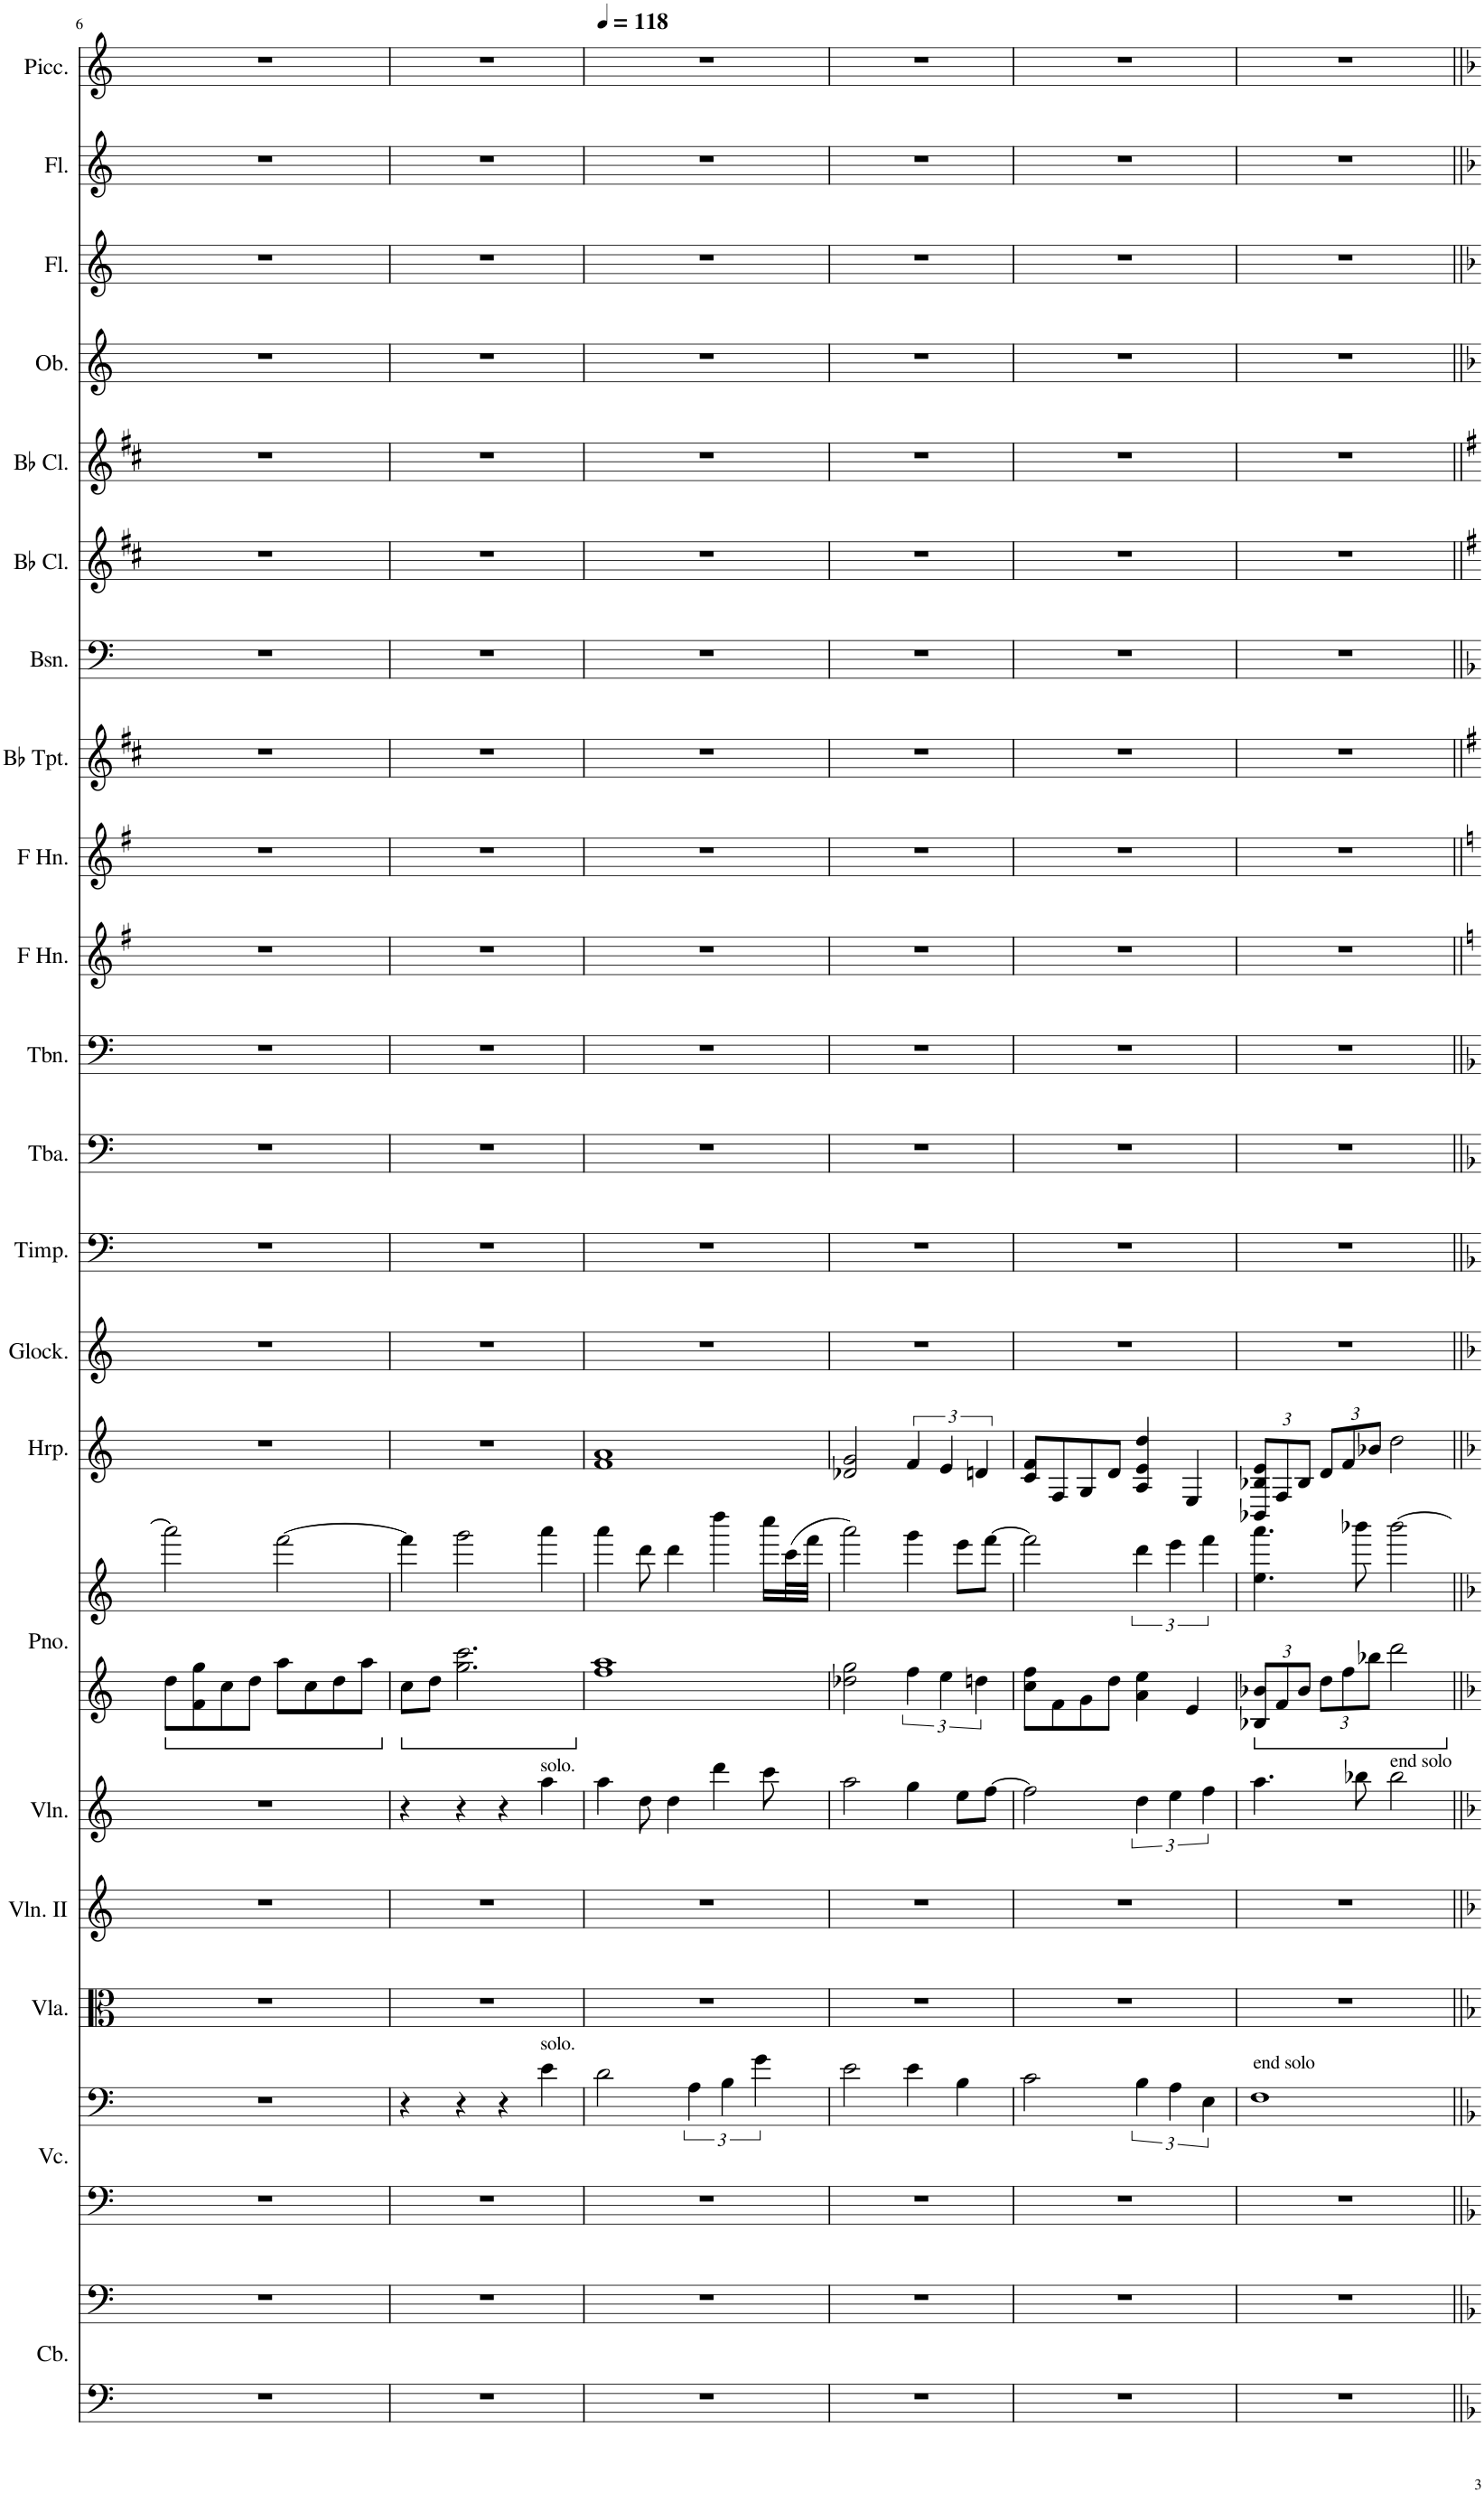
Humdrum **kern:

**kern	**kern	**kern	**kern	**kern	**kern	**kern	**kern	**kern	**kern	**kern	**kern	**kern	**kern	**kern	**kern	**kern	**kern	**kern	**kern	**kern	**kern	**kern	**kern
*part21	*part21	*part20	*part20	*part19	*part18	*part17	*part16	*part16	*part15	*part14	*part13	*part12	*part11	*part10	*part9	*part8	*part7	*part6	*part5	*part4	*part3	*part2	*part1
*staff24	*staff23	*staff22	*staff21	*staff20	*staff19	*staff18	*staff17	*staff16	*staff15	*staff14	*staff13	*staff12	*staff11	*staff10	*staff9	*staff8	*staff7	*staff6	*staff5	*staff4	*staff3	*staff2	*staff1
*I"Contrabass	*	*I"Violoncello	*	*I"Viola	*I"Violin II	*I"Violin	*I"Piano	*	*I"Harp	*I"Glockenspiel	*I"Timpani	*I"Tuba	*I"Trombone	*I"Horn in F	*I"Horn in F	*I"Bb Trumpet	*I"Bassoon	*I"Bb Clarinet	*I"Bb Clarinet	*I"Oboe	*I"Flute	*I"Flute	*I"Piccolo
*I'Cb.	*	*I'Vc.	*	*I'Vla.	*I'Vln. II	*I'Vln.	*I'Pno.	*	*I'Hrp.	*I'Glock.	*I'Timp.	*I'Tba.	*I'Tbn.	*	*	*I'Bb Tpt.	*I'Bsn.	*I'Bb Cl.	*I'Bb Cl.	*I'Ob.	*I'Fl.	*I'Fl.	*I'Picc.
!!LO:PB:g=z
*clefF4	*clefF4	*clefF4	*clefF4	*clefC3	*clefG2	*clefG2	*clefG2	*clefG2	*clefG2	*clefG2	*clefF4	*clefF4	*clefF4	*clefG2	*clefG2	*clefG2	*clefF4	*clefG2	*clefG2	*clefG2	*clefG2	*clefG2	*clefG2
*Trd7c12	*Trd7c12	*	*	*	*	*	*	*	*	*Trd-14c-24	*	*	*	*Trd4c7	*Trd4c7	*Trd1c2	*	*Trd1c2	*Trd1c2	*	*	*	*Trd-7c-12
*k[]	*k[]	*k[]	*k[]	*k[]	*k[]	*k[]	*k[]	*k[]	*k[]	*k[]	*k[]	*k[]	*k[]	*k[f#]	*k[f#]	*k[f#c#]	*k[]	*k[f#c#]	*k[f#c#]	*k[]	*k[]	*k[]	*k[]
*M4/4	*M4/4	*M4/4	*M4/4	*M4/4	*M4/4	*M4/4	*M4/4	*M4/4	*M4/4	*M4/4	*M4/4	*M4/4	*M4/4	*M4/4	*M4/4	*M4/4	*M4/4	*M4/4	*M4/4	*M4/4	*M4/4	*M4/4	*M4/4
=6	=6	=6	=6	=6	=6	=6	=6	=6	=6	=6	=6	=6	=6	=6	=6	=6	=6	=6	=6	=6	=6	=6	=6
1r	1r	1r	1r	1r	1r	1r	8dd\L	2aaa\]	1r	1r	1r	1r	1r	1r	1r	1r	1r	1r	1r	1r	1r	1r	1r
.	.	.	.	.	.	.	8f\ 8gg\	.	.	.	.	.	.	.	.	.	.	.	.	.	.	.	.
.	.	.	.	.	.	.	8cc\	.	.	.	.	.	.	.	.	.	.	.	.	.	.	.	.
.	.	.	.	.	.	.	8dd\J	.	.	.	.	.	.	.	.	.	.	.	.	.	.	.	.
.	.	.	.	.	.	.	8aa\L	[2fff\	.	.	.	.	.	.	.	.	.	.	.	.	.	.	.
.	.	.	.	.	.	.	8cc\	.	.	.	.	.	.	.	.	.	.	.	.	.	.	.	.
.	.	.	.	.	.	.	8dd\	.	.	.	.	.	.	.	.	.	.	.	.	.	.	.	.
.	.	.	.	.	.	.	8aa\J	.	.	.	.	.	.	.	.	.	.	.	.	.	.	.	.
=7	=7	=7	=7	=7	=7	=7	=7	=7	=7	=7	=7	=7	=7	=7	=7	=7	=7	=7	=7	=7	=7	=7	=7
1r	1r	1r	4r	1r	1r	4r	8cc\L	4fff\]	1r	1r	1r	1r	1r	1r	1r	1r	1r	1r	1r	1r	1r	1r	1r
.	.	.	.	.	.	.	8dd\J	.	.	.	.	.	.	.	.	.	.	.	.	.	.	.	.
.	.	.	4r	.	.	4r	2.gg\ 2.ccc\	2ggg\	.	.	.	.	.	.	.	.	.	.	.	.	.	.	.
.	.	.	4r	.	.	4r	.	.	.	.	.	.	.	.	.	.	.	.	.	.	.	.	.
!	!	!	!	!	!	!LO:TX:a:t=solo.	!	!	!	!	!	!	!	!	!	!	!	!	!	!	!	!	!
!	!	!	!LO:TX:a:t=solo.	!	!	!	!	!	!	!	!	!	!	!	!	!	!	!	!	!	!	!	!
.	.	.	4e\	.	.	4aa\	.	4aaa\	.	.	.	.	.	.	.	.	.	.	.	.	.	.	.
=8	=8	=8	=8	=8	=8	=8	=8	=8	=8	=8	=8	=8	=8	=8	=8	=8	=8	=8	=8	=8	=8	=8	=8
*	*	*	*	*	*	*	*	*	*	*	*	*	*	*	*	*	*	*	*	*	*	*	*MM118
1r	1r	1r	2d\	1r	1r	4aa\	1ff 1aa	4aaa\	1f 1a	1r	1r	1r	1r	1r	1r	1r	1r	1r	1r	1r	1r	1r	1r
.	.	.	.	.	.	8dd\	.	8ddd\	.	.	.	.	.	.	.	.	.	.	.	.	.	.	.
.	.	.	.	.	.	4dd\	.	4ddd\	.	.	.	.	.	.	.	.	.	.	.	.	.	.	.
.	.	.	6A\	.	.	.	.	.	.	.	.	.	.	.	.	.	.	.	.	.	.	.	.
.	.	.	.	.	.	4ddd\	.	4dddd\	.	.	.	.	.	.	.	.	.	.	.	.	.	.	.
.	.	.	6B\	.	.	.	.	.	.	.	.	.	.	.	.	.	.	.	.	.	.	.	.
.	.	.	6g\	.	.	.	.	.	.	.	.	.	.	.	.	.	.	.	.	.	.	.	.
.	.	.	.	.	.	8ccc\	.	16cccc\LL	.	.	.	.	.	.	.	.	.	.	.	.	.	.	.
.	.	.	.	.	.	.	.	(32ccc\L	.	.	.	.	.	.	.	.	.	.	.	.	.	.	.
.	.	.	.	.	.	.	.	32fff\JJJ	.	.	.	.	.	.	.	.	.	.	.	.	.	.	.
=9	=9	=9	=9	=9	=9	=9	=9	=9	=9	=9	=9	=9	=9	=9	=9	=9	=9	=9	=9	=9	=9	=9	=9
1r	1r	1r	2e\	1r	1r	2aa\	2dd-X\ 2gg\	2aaa\)	2d-X/ 2g/	1r	1r	1r	1r	1r	1r	1r	1r	1r	1r	1r	1r	1r	1r
.	.	.	4e\	.	.	4gg\	6ff\	4ggg\	6f/	.	.	.	.	.	.	.	.	.	.	.	.	.	.
.	.	.	.	.	.	.	6ee\	.	6e/	.	.	.	.	.	.	.	.	.	.	.	.	.	.
.	.	.	4B\	.	.	8ee\L	.	8eee\L	.	.	.	.	.	.	.	.	.	.	.	.	.	.	.
.	.	.	.	.	.	.	6ddn\	.	6dn/	.	.	.	.	.	.	.	.	.	.	.	.	.	.
.	.	.	.	.	.	[8ff\J	.	[8fff\J	.	.	.	.	.	.	.	.	.	.	.	.	.	.	.
=10	=10	=10	=10	=10	=10	=10	=10	=10	=10	=10	=10	=10	=10	=10	=10	=10	=10	=10	=10	=10	=10	=10	=10
1r	1r	1r	2c\	1r	1r	2ff\]	8cc\ 8ff\L	2fff\]	8c/ 8f/L	1r	1r	1r	1r	1r	1r	1r	1r	1r	1r	1r	1r	1r	1r
.	.	.	.	.	.	.	8f\	.	8F/	.	.	.	.	.	.	.	.	.	.	.	.	.	.
.	.	.	.	.	.	.	8g\	.	8G/	.	.	.	.	.	.	.	.	.	.	.	.	.	.
.	.	.	.	.	.	.	8dd\J	.	8d/J	.	.	.	.	.	.	.	.	.	.	.	.	.	.
.	.	.	6B\	.	.	6dd\	4a\ 4ee\	6ddd\	4A/ 4e/ 4dd/	.	.	.	.	.	.	.	.	.	.	.	.	.	.
.	.	.	6A\	.	.	6ee\	.	6eee\	.	.	.	.	.	.	.	.	.	.	.	.	.	.	.
.	.	.	.	.	.	.	4e/	.	4E/	.	.	.	.	.	.	.	.	.	.	.	.	.	.
.	.	.	6E\	.	.	6ff\	.	6fff\	.	.	.	.	.	.	.	.	.	.	.	.	.	.	.
=11	=11	=11	=11	=11	=11	=11	=11	=11	=11	=11	=11	=11	=11	=11	=11	=11	=11	=11	=11	=11	=11	=11	=11
*	*	*	*	*	*	*	*Xbrackettup	*	*Xbrackettup	*	*	*	*	*	*	*	*	*	*	*	*	*	*
!	!	!	!LO:TX:a:t=end solo	!	!	!	!	!	!	!	!	!	!	!	!	!	!	!	!	!	!	!	!
1r	1r	1r	1F	1r	1r	4.aa\	12B-X/ 12b-X/L	4.ee\ 4.aaa\	12BB-X/ 12B-X/ 12e/L	1r	1r	1r	1r	1r	1r	1r	1r	1r	1r	1r	1r	1r	1r
.	.	.	.	.	.	.	12f/	.	12F/	.	.	.	.	.	.	.	.	.	.	.	.	.	.
.	.	.	.	.	.	.	12b-/J	.	12B-/J	.	.	.	.	.	.	.	.	.	.	.	.	.	.
.	.	.	.	.	.	.	12dd\L	.	12d/L	.	.	.	.	.	.	.	.	.	.	.	.	.	.
.	.	.	.	.	.	.	12ff\	.	12f/	.	.	.	.	.	.	.	.	.	.	.	.	.	.
.	.	.	.	.	.	8bb-X\	.	8bbb-X\	.	.	.	.	.	.	.	.	.	.	.	.	.	.	.
.	.	.	.	.	.	.	12bb-X\J	.	12b-X/J	.	.	.	.	.	.	.	.	.	.	.	.	.	.
!	!	!	!	!	!	!LO:TX:a:t=end solo	!	!	!	!	!	!	!	!	!	!	!	!	!	!	!	!	!
.	.	.	.	.	.	2bb-\	2ddd\	[2bbb-\	2dd\	.	.	.	.	.	.	.	.	.	.	.	.	.	.
=||	=||	=||	=||	=||	=||	=||	=||	=||	=||	=||	=||	=||	=||	=||	=||	=||	=||	=||	=||	=||	=||	=||	=||
*-	*-	*-	*-	*-	*-	*-	*-	*-	*-	*-	*-	*-	*-	*-	*-	*-	*-	*-	*-	*-	*-	*-	*-
